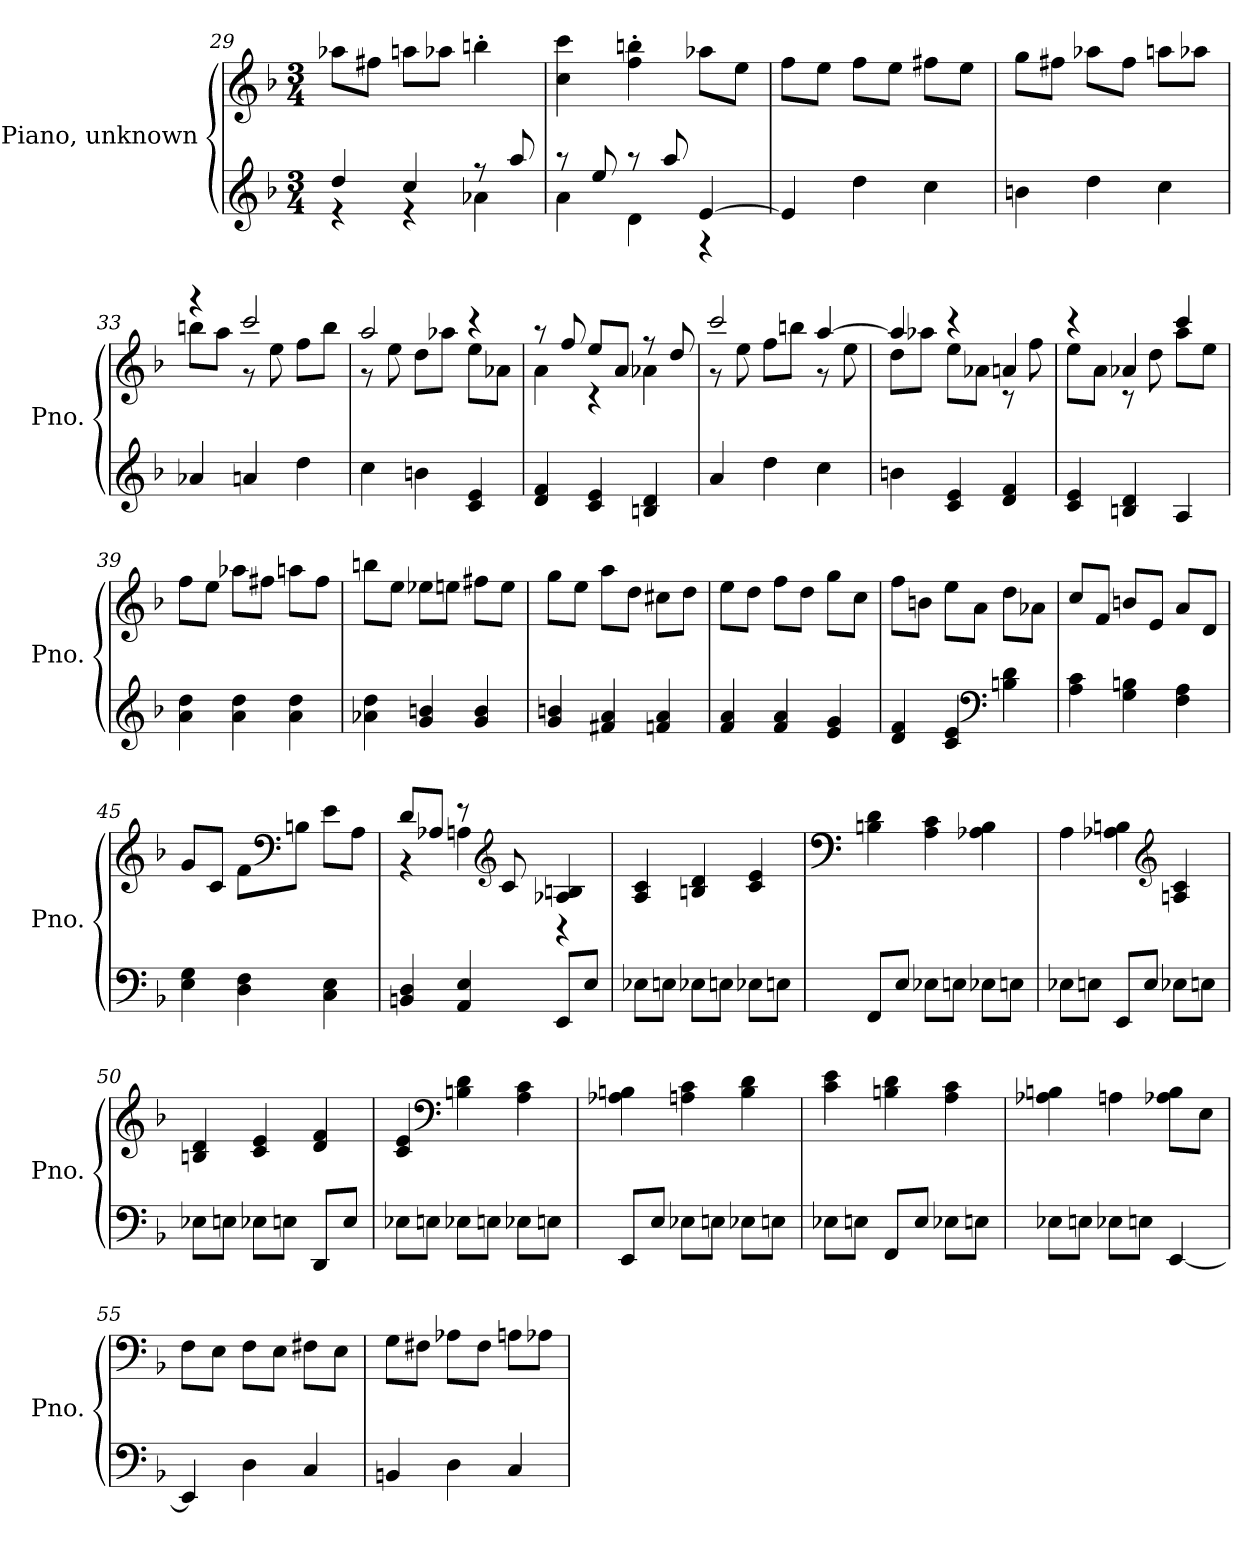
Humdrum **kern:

**kern	**kern
*part1	*part1
*staff2	*staff1
*I"Piano, unknown	*
*I'Pno.	*
*clefG2	*clefG2
*k[b-]	*k[b-]
*M3/4	*M3/4
=29	=29
*^	*
4dd/	4r	8aa-X\L
.	.	8ff#X\J
4cc/	4r	8aan\L
.	.	8aa-X\J
8r	4a-X\	4bbn'\
8aa/	.	.
=30	=30	=30
8r	4a\	4cc\ 4ccc\
8ee/	.	.
8r	4d\	4ff\' 4bbn\'
8aa/	.	.
[4e/	4r	8aa-X\L
.	.	8ee\J
*v	*v	*
=31	=31
4e/]	8ff\L
.	8ee\J
4dd\	8ff\L
.	8ee\J
4cc\	8ff#X\L
.	8ee\J
=32	=32
4bn\	8gg\L
.	8ff#X\J
4dd\	8aa-X\L
.	8ff#\J
4cc\	8aan\L
.	8aa-X\J
!!LO:PB:g=z
=33	=33
*	*^
4a-X/	4r	8bbn\L
.	.	8aa\J
4an/	2ccc/	8r
.	.	8ee\
4dd\	.	8ff\L
.	.	8bb\J
=34	=34	=34
4cc\	2aa/	8r
.	.	8ee\
4bn\	.	8dd\L
.	.	8aa-X\J
4c/ 4e/	4r	8ee\L
.	.	8a-X\J
=35	=35	=35
4d/ 4f/	8r	4a\
.	8ff/	.
4c/ 4e/	8ee/L	4r
.	8a/J	.
4Bn/ 4d/	8r	4a-X\
.	8dd/	.
=36	=36	=36
4a/	2ccc/	8r
.	.	8ee\
4dd\	.	8ff\L
.	.	8bbn\J
4cc\	[4aa/	8r
.	.	8ee\
=37	=37	=37
4bn\	4aa/]	8dd\L
.	.	8aa-X\J
4c/ 4e/	4r	8ee\L
.	.	8a-X\J
4d/ 4f/	4an/	8r
.	.	8ff\
!!LO:LB:g=z	!!
=38	=38	=38
4c/ 4e/	4r	8ee\L
.	.	8a\J
4Bn/ 4d/	4a-X/	8r
.	.	8dd\
4A/	4ccc/	8aa\L
.	.	8ee\J
*	*v	*v
=39	=39
4a\ 4dd\	8ff\L
.	8ee\J
4a\ 4dd\	8aa-X\L
.	8ff#X\J
4a\ 4dd\	8aan\L
.	8ff#\J
=40	=40
4a-X\ 4dd\	8bbn\L
.	8ee\J
4g/ 4bn/	8ee-X\L
.	8een\J
4g/ 4b/	8ff#X\L
.	8ee\J
=41	=41
4g/ 4bn/	8gg\L
.	8ee\J
4f#X/ 4a/	8aa\L
.	8dd\J
4fn/ 4a/	8cc#X\L
.	8dd\J
=42	=42
4f/ 4a/	8ee\L
.	8dd\J
4f/ 4a/	8ff\L
.	8dd\J
4e/ 4g/	8gg\L
.	8cc\J
!!LO:LB:g=z
=43	=43
4d/ 4f/	8ff\L
.	8bn\J
4c/ 4e/	8ee\L
.	8a\J
*clefF4	*
4Bn\ 4d\	8dd\L
.	8a-X\J
=44	=44
4A\ 4c\	8cc/L
.	8f/J
4G\ 4Bn\	8bn/L
.	8e/J
4F\ 4A\	8a/L
.	8d/J
=45	=45
4E\ 4G\	8g/L
.	8c/J
4D\ 4F\	8f\L
*	*clefF4
.	8Bn\J
4C\ 4E\	8e\L
.	8A\J
=46	=46
*	*^
4BBn/ 4D/	8d/L	4r
.	8A-X/J	.
4AA/ 4E/	8r	4An\
*	*clefG2	*
.	8c/	.
8EE/L	4A-X/ 4Bn/	4r
8E/J	.	.
*	*v	*v
!!LO:LB:g=z
=47	=47
8E-X\L	4A/ 4c/
8En\J	.
8E-X\L	4Bn/ 4d/
8En\J	.
8E-X\L	4c/ 4e/
8En\J	.
=48	=48
*	*clefF4
8FF/L	4Bn\ 4d\
8E/J	.
8E-X\L	4A\ 4c\
8En\J	.
8E-X\L	4A-X\ 4B\
8En\J	.
=49	=49
8E-X\L	4A\
8En\J	.
8EE/L	4A-X\ 4Bn\
8E/J	.
*	*clefG2
8E-X\L	4An/ 4c/
8En\J	.
=50	=50
8E-X\L	4Bn/ 4d/
8En\J	.
8E-X\L	4c/ 4e/
8En\J	.
8DD/L	4d/ 4f/
8E/J	.
!!LO:LB:g=z
=51	=51
8E-X\L	4c/ 4e/
8En\J	.
*	*clefF4
8E-X\L	4Bn\ 4d\
8En\J	.
8E-X\L	4A\ 4c\
8En\J	.
=52	=52
8EE/L	4A-X\ 4Bn\
8E/J	.
8E-X\L	4An\ 4c\
8En\J	.
8E-X\L	4B\ 4d\
8En\J	.
=53	=53
8E-X\L	4c\ 4e\
8En\J	.
8FF/L	4Bn\ 4d\
8E/J	.
8E-X\L	4A\ 4c\
8En\J	.
=54	=54
8E-X\L	4A-X\ 4Bn\
8En\J	.
8E-X\L	4An\
8En\J	.
[4EE/	8A-X\ 8B\L
.	8E\J
!!LO:LB:g=z
=55	=55
4EE/]	8F\L
.	8E\J
4D\	8F\L
.	8E\J
4C/	8F#X\L
.	8E\J
=56	=56
4BBn/	8G\L
.	8F#X\J
4D\	8A-X\L
.	8F#\J
4C/	8An\L
.	8A-X\J
=	=
*-	*-
